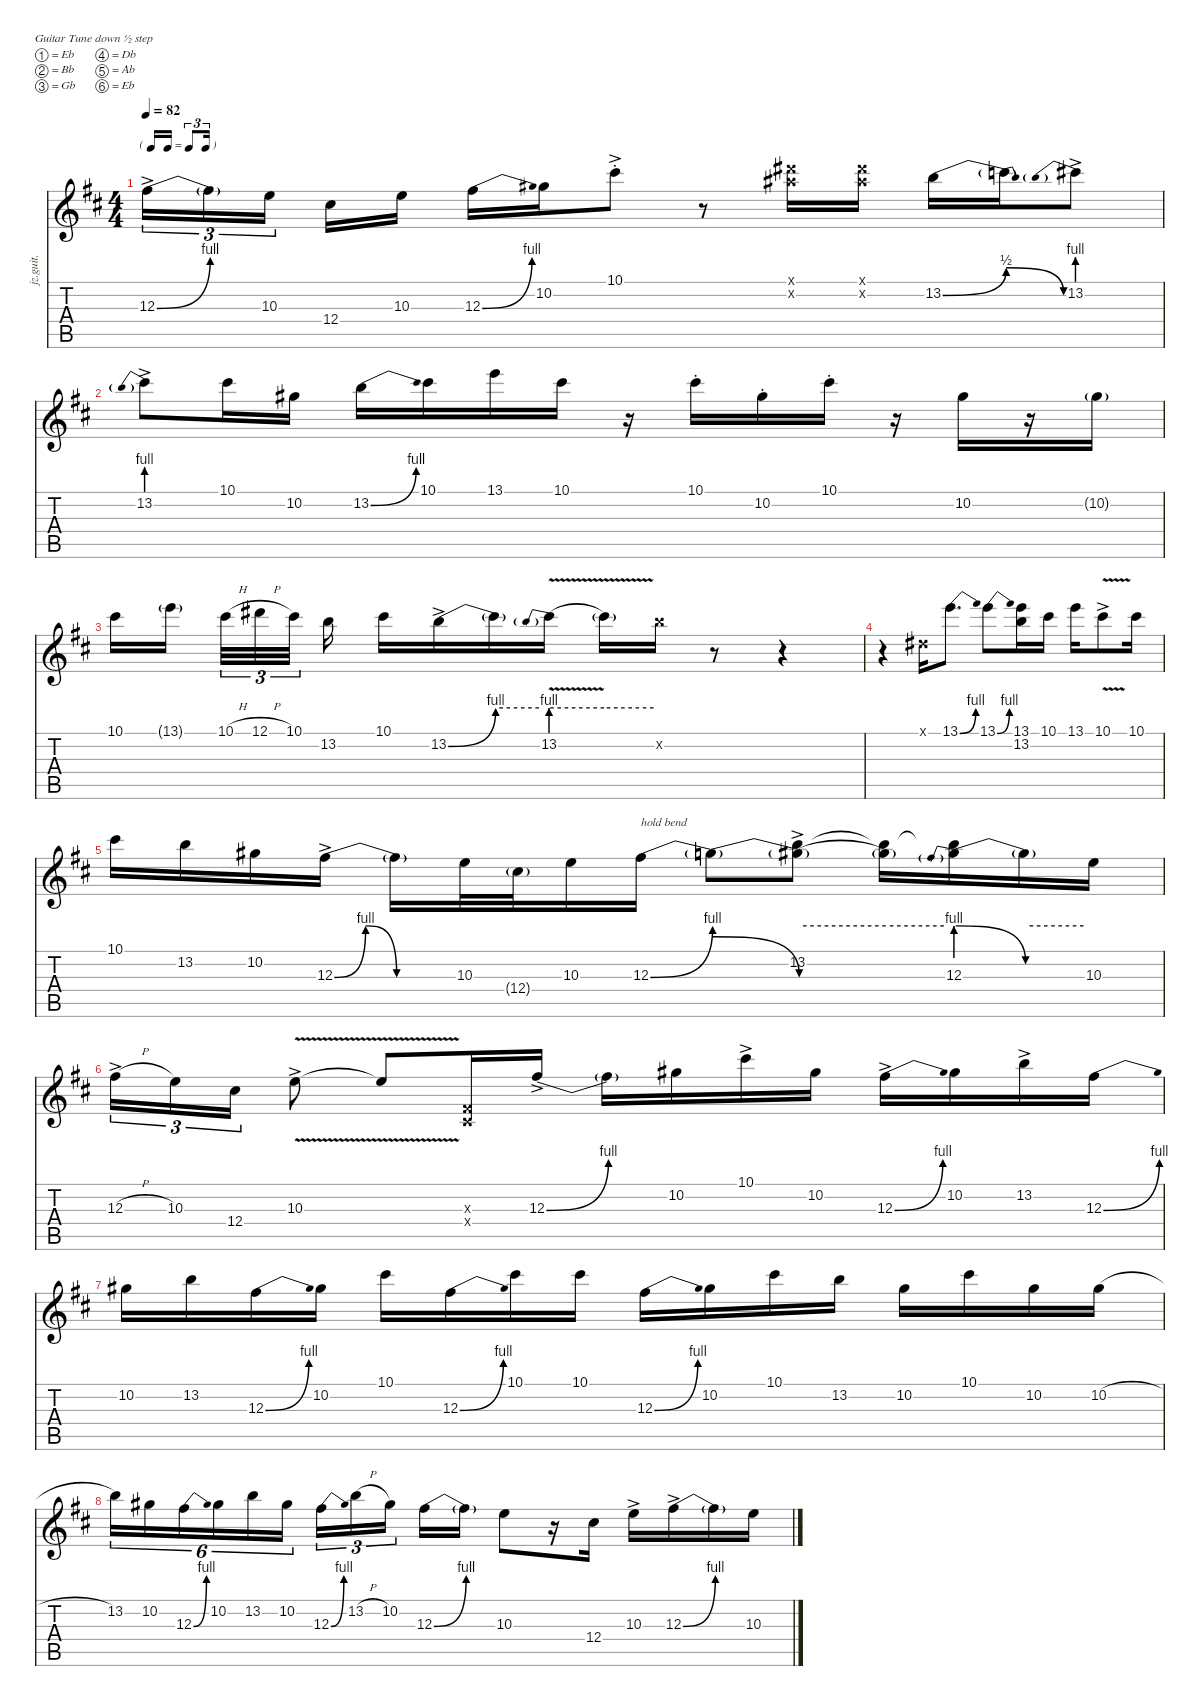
\defaultSystemsLayout 4
\hideDynamics
\bracketExtendMode nobrackets
\otherSystemsTrackNameOrientation horizontal
\track ("Jimi" "jz.guit.") {instrument electricguitarjazz}
\staff {score tabs}
\tuning (Eb4 Bb3 Gb3 Db3 Ab2 Eb2)
\ts (4 4)
\tf triplet16th
\tempo 82
\clef g2
\ks d
12.3{be (bend 0 0 60 4) ac acc #}.16{tu (3 2) dy f beam Down} 12.3{be (hold 0 0 60 0) t acc #}.16{tu (3 2) beam Down} 10.3{acc forcenatural}.16{tu (3 2) beam Down} 12.4{acc #}.16{beam Down} 10.3{acc forcenatural}.16{beam Down} 12.3{be (bend 0 0 30 4) acc #}.16{beam Down} 10.2{acc #}.16{beam Down} 10.1{ac st acc #}.8{beam Down} r.8{beam Down} (12.1{x acc #} 12.2{x acc #}).16{beam Down} (12.1{x acc #} 12.2{x acc #}).16{beam Down} 13.2{be (bend 0 0 60 2) acc forcenatural}.16{beam Down} 13.2{be (release 0 2 60 0) t}.16{beam Down} 13.2{be (prebend 0 4 60 4) ac}.8{beam Down} |
13.2{be (prebend 0 4 60 4) ac}.8{beam Down} 10.1{acc #}.16{beam Down} 10.2{acc #}.16{beam Down} 13.2{be (bend 0 0 30 4) acc forcenatural}.16{beam Down} 10.1{acc #}.16{beam Down} 13.1{acc forcenatural}.16{beam Down} 10.1{acc #}.16{beam Down} r.16{beam Down} 10.1{st acc #}.16{beam Down} 10.2{st acc #}.16{beam Down} 10.1{st acc #}.16{beam Down} r.16{beam Down} 10.2{acc #}.16{beam Down} r.16{beam Down} 10.2{g acc #}.16{dy mf beam Down} |
10.1{acc #}.16{dy f beam Down} 13.1{g acc forcenatural}.16{dy mf beam Down} 10.1{h acc #}.32{tu (3 2) dy f beam Down} 12.1{h acc #}.32{tu (3 2) beam Down} 10.1{acc #}.32{tu (3 2) beam Down} 13.2{acc forcenatural}.16{beam Down} 10.1{acc #}.16{beam Down} 13.2{be (bend 0 0 60 4) ac acc forcenatural}.16{beam Down} 13.2{be (hold 0 4 60 4) t}.16{beam Down} 13.2{be (prebend 0 4 60 4) v}.16{beam Down} 13.2{be (hold 0 4 60 4) t}.16{beam Down} 13.2{x acc forcenatural}.16{beam Down} r.8{beam Down} r.4{beam Down} |
r.4{beam Down} 0.1{x acc #}.16{beam Down} 13.1{be (bend 0 0 30 4) acc forcenatural}.8{d beam Down} 13.1{be (bend 0 0 30 4) acc forcenatural}.8{beam Down} (13.1{acc forcenatural} 13.2{acc forcenatural}).16{beam Down} 10.1{acc #}.16{beam Down} 13.1{acc forcenatural}.16{beam Down} 10.1{v ac acc #}.8{beam Down} 10.1{acc #}.16{beam Down} |
10.1{acc #}.16{beam Down} 13.2{acc forcenatural}.16{beam Down} 10.2{acc #}.16{beam Down} 12.3{be (bendrelease 0 0 30 4 30 4 60 0) ac acc #}.16{beam Down} 12.3{be (hold 0 0 60 0) t acc #}.16{beam Down} 10.3{acc forcenatural}.32{beam Down} 12.4{g acc #}.32{dy mf beam Down} 10.3{acc forcenatural}.16{dy f beam Down} 12.3{be (bend 0 0 60 4) acc #}.16{txt "hold bend" beam Down} 12.3{be (release 0 2 60 0) t}.8{beam Down} (13.2{ac acc forcenatural} 12.3{be (hold 0 4 60 4) t}).8{beam Down} (13.2{t acc forcenatural} 12.3{be (hold 0 4 60 4) t}).16{beam Down} (13.2{t acc forcenatural} 12.3{be (prebendrelease 0 4 60 0)}).16{beam Down} 12.3{be (hold 0 4 60 4) t}.16{beam Down} 10.3{acc forcenatural}.16{beam Down} |
12.3{h ac acc #}.16{tu (3 2) beam Down} 10.3{acc forcenatural}.16{tu (3 2) beam Down} 12.4{acc #}.16{tu (3 2) beam Down} 10.3{v ac acc forcenatural}.8{beam Down} 10.3{v t acc forcenatural}.8{beam Up} (0.3{x acc #} 0.4{x acc #}).16{beam Up} 12.3{be (bend 0 0 60 4) ac acc #}.16{beam Up} 12.3{be (hold 0 0 60 0) t acc #}.16{beam Down} 10.2{acc #}.16{beam Down} 10.1{ac acc #}.16{beam Down} 10.2{acc #}.16{beam Down} 12.3{be (bend 0 0 30 4) ac acc #}.16{beam Down} 10.2{acc #}.16{beam Down} 13.2{ac acc forcenatural}.16{beam Down} 12.3{be (bend 0 0 30 4) acc #}.16{beam Down} |
10.2{acc #}.16{beam Down} 13.2{acc forcenatural}.16{beam Down} 12.3{be (bend 0 0 30 4) acc #}.16{beam Down} 10.2{acc #}.16{beam Down} 10.1{acc #}.16{beam Down} 12.3{be (bend 0 0 30 4) acc #}.16{beam Down} 10.1{acc #}.16{beam Down} 10.1{acc #}.16{beam Down} 12.3{be (bend 0 0 30 4) acc #}.16{beam Down} 10.2{acc #}.16{beam Down} 10.1{acc #}.16{beam Down} 13.2{acc forcenatural}.16{beam Down} 10.2{acc #}.16{beam Down} 10.1{acc #}.16{beam Down} 10.2{acc #}.16{beam Down} 10.2{h acc #}.16{beam Down} |
13.2{acc forcenatural}.16{tu (6 4) beam Down} 10.2{acc #}.16{tu (6 4) beam Down} 12.3{be (bend 0 0 30 4) acc #}.16{tu (6 4) beam Down} 10.2{acc #}.16{tu (6 4) beam Down} 13.2{acc forcenatural}.16{tu (6 4) beam Down} 10.2{acc #}.16{tu (6 4) beam Down} 12.3{be (bend 0 0 30 4) acc #}.16{tu (3 2) beam Down} 13.2{h acc forcenatural}.16{tu (3 2) beam Down} 10.2{acc #}.16{tu (3 2) beam Down} 12.3{be (bend 0 0 60 4) acc #}.16{beam Down} 12.3{be (hold 0 0 60 0) t acc #}.16{beam Down} 10.3{acc forcenatural}.8{beam Down} r.16{beam Down} 12.4{acc #}.16{beam Down} 10.3{ac acc forcenatural}.16{beam Down} 12.3{be (bend 0 0 60 4) ac acc #}.16{beam Down} 12.3{be (hold 0 0 60 0) t acc #}.16{beam Down} 10.3{acc forcenatural}.16{beam Down}
